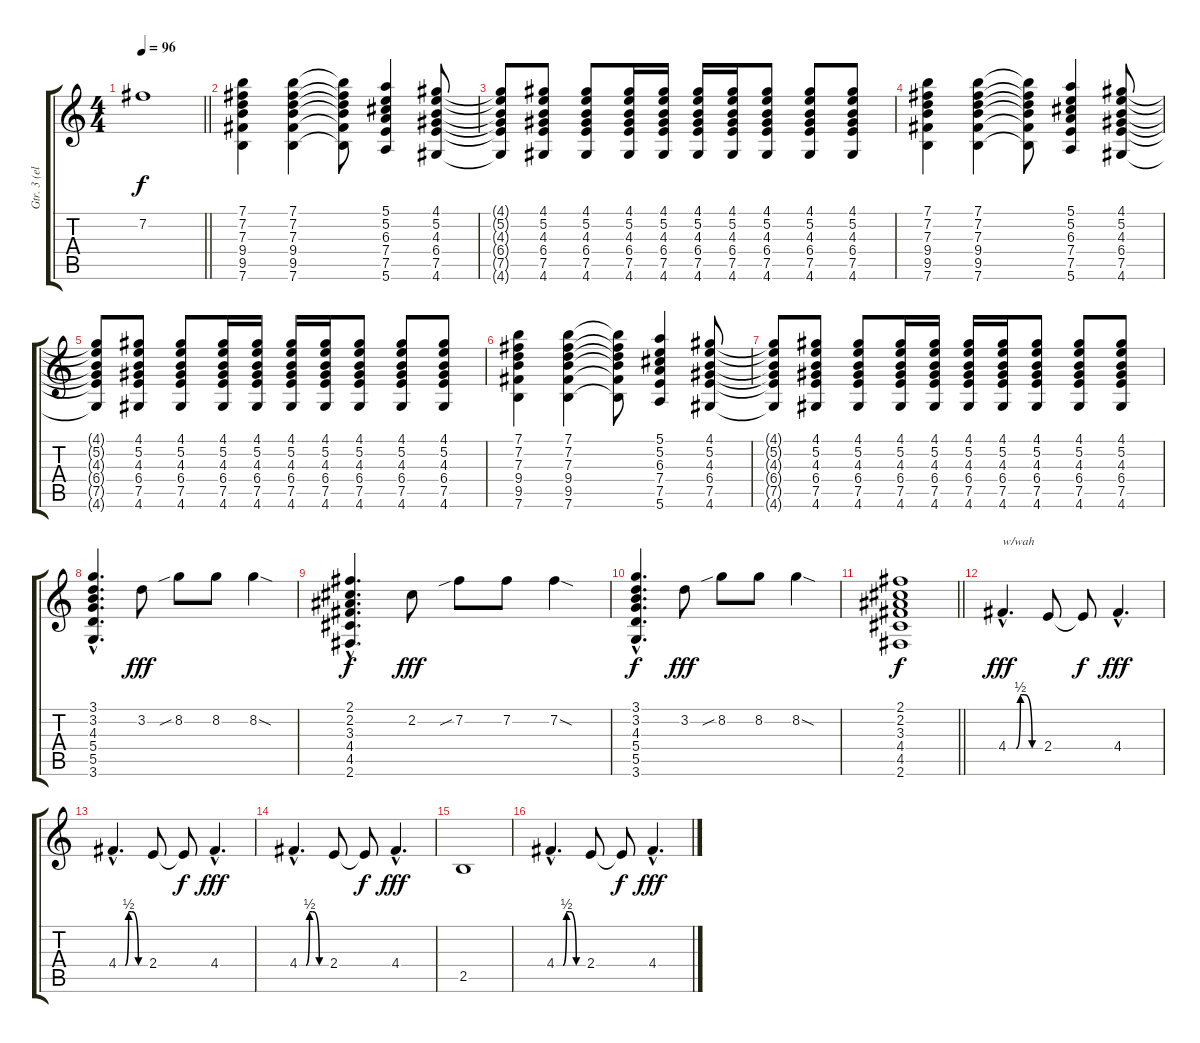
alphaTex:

\track ("Gtr. 3 (elec.)" "Gtr. 3 (el") {instrument overdrivenguitar}
\staff {score tabs}
\tuning (E4 B3 G3 D3 A2 E2) {hide}
\ts (4 4)
\tempo 96
\clef g2
\barLineRight lightlight
\ks c
7.2{t}.1{dy f} |
(7.1 7.2 7.3 9.4 9.5 7.6).4{volume 7} (7.1 7.2 7.3 9.4 9.5 7.6).4 (7.1{t} 7.2{t} 7.3{t} 9.4{t} 9.5{t} 7.6{t}).8 (5.1 5.2 6.3 7.4 7.5 5.6).4 (4.1 5.2 4.3 6.4 7.5 4.6).8 |
(4.1{t} 5.2{t} 4.3{t} 6.4{t} 7.5{t} 4.6{t}).8 (4.1 5.2 4.3 6.4 7.5 4.6).8 (4.1 5.2 4.3 6.4 7.5 4.6).8 (4.1 5.2 4.3 6.4 7.5 4.6).16 (4.1 5.2 4.3 6.4 7.5 4.6).16 (4.1 5.2 4.3 6.4 7.5 4.6).16 (4.1 5.2 4.3 6.4 7.5 4.6).16 (4.1 5.2 4.3 6.4 7.5 4.6).8 (4.1 5.2 4.3 6.4 7.5 4.6).8 (4.1 5.2 4.3 6.4 7.5 4.6).8 |
(7.1 7.2 7.3 9.4 9.5 7.6).4 (7.1 7.2 7.3 9.4 9.5 7.6).4 (7.1{t} 7.2{t} 7.3{t} 9.4{t} 9.5{t} 7.6{t}).8 (5.1 5.2 6.3 7.4 7.5 5.6).4 (4.1 5.2 4.3 6.4 7.5 4.6).8 |
(4.1{t} 5.2{t} 4.3{t} 6.4{t} 7.5{t} 4.6{t}).8 (4.1 5.2 4.3 6.4 7.5 4.6).8 (4.1 5.2 4.3 6.4 7.5 4.6).8 (4.1 5.2 4.3 6.4 7.5 4.6).16 (4.1 5.2 4.3 6.4 7.5 4.6).16 (4.1 5.2 4.3 6.4 7.5 4.6).16 (4.1 5.2 4.3 6.4 7.5 4.6).16 (4.1 5.2 4.3 6.4 7.5 4.6).8 (4.1 5.2 4.3 6.4 7.5 4.6).8 (4.1 5.2 4.3 6.4 7.5 4.6).8 |
(7.1 7.2 7.3 9.4 9.5 7.6).4 (7.1 7.2 7.3 9.4 9.5 7.6).4 (7.1{t} 7.2{t} 7.3{t} 9.4{t} 9.5{t} 7.6{t}).8 (5.1 5.2 6.3 7.4 7.5 5.6).4 (4.1 5.2 4.3 6.4 7.5 4.6).8 |
(4.1{t} 5.2{t} 4.3{t} 6.4{t} 7.5{t} 4.6{t}).8 (4.1 5.2 4.3 6.4 7.5 4.6).8 (4.1 5.2 4.3 6.4 7.5 4.6).8 (4.1 5.2 4.3 6.4 7.5 4.6).16 (4.1 5.2 4.3 6.4 7.5 4.6).16 (4.1 5.2 4.3 6.4 7.5 4.6).16 (4.1 5.2 4.3 6.4 7.5 4.6).16 (4.1 5.2 4.3 6.4 7.5 4.6).8 (4.1 5.2 4.3 6.4 7.5 4.6).8 (4.1 5.2 4.3 6.4 7.5 4.6).8 |
(3.1{hac} 3.2{hac} 4.3{hac} 5.4{hac} 5.5{hac} 3.6{hac}).4{d volume 13} 3.2.8{dy fff} 8.2{sib}.8 8.2.8 8.2{sod}.4 |
(2.1{hac} 2.2{hac} 3.3{hac} 4.4{hac} 4.5{hac} 2.6{hac}).4{d dy f} 2.2.8{dy fff} 7.2{sib}.8 7.2.8 7.2{sod}.4 |
(3.1{hac} 3.2{hac} 4.3{hac} 5.4{hac} 5.5{hac} 3.6{hac}).4{d dy f} 3.2.8{dy fff} 8.2{sib}.8 8.2.8 8.2{sod}.4 |
\barLineRight lightlight
(2.1 2.2 3.3 4.4 4.5 2.6).1{dy f} |
4.4{be (custom 0 0 10 0 15 0 23 2 30 2 45 0 60 0) hac}.4{d txt "w/wah" dy fff} 2.4.8 2.4{t}.8{dy f} 4.4{hac}.4{d dy fff} |
4.4{be (custom 0 0 15 0 23 2 30 2 45 0 60 0) hac}.4{d} 2.4.8 2.4{t}.8{dy f} 4.4{hac}.4{d dy fff} |
4.4{be (custom 0 0 15 0 23 2 30 2 45 0 60 0) hac}.4{d} 2.4.8 2.4{t}.8{dy f} 4.4{hac}.4{d dy fff} |
2.5.1 |
4.4{be (custom 0 0 10 0 15 0 23 2 30 2 45 0 60 0) hac}.4{d} 2.4.8 2.4{t}.8{dy f} 4.4{hac}.4{d dy fff}
